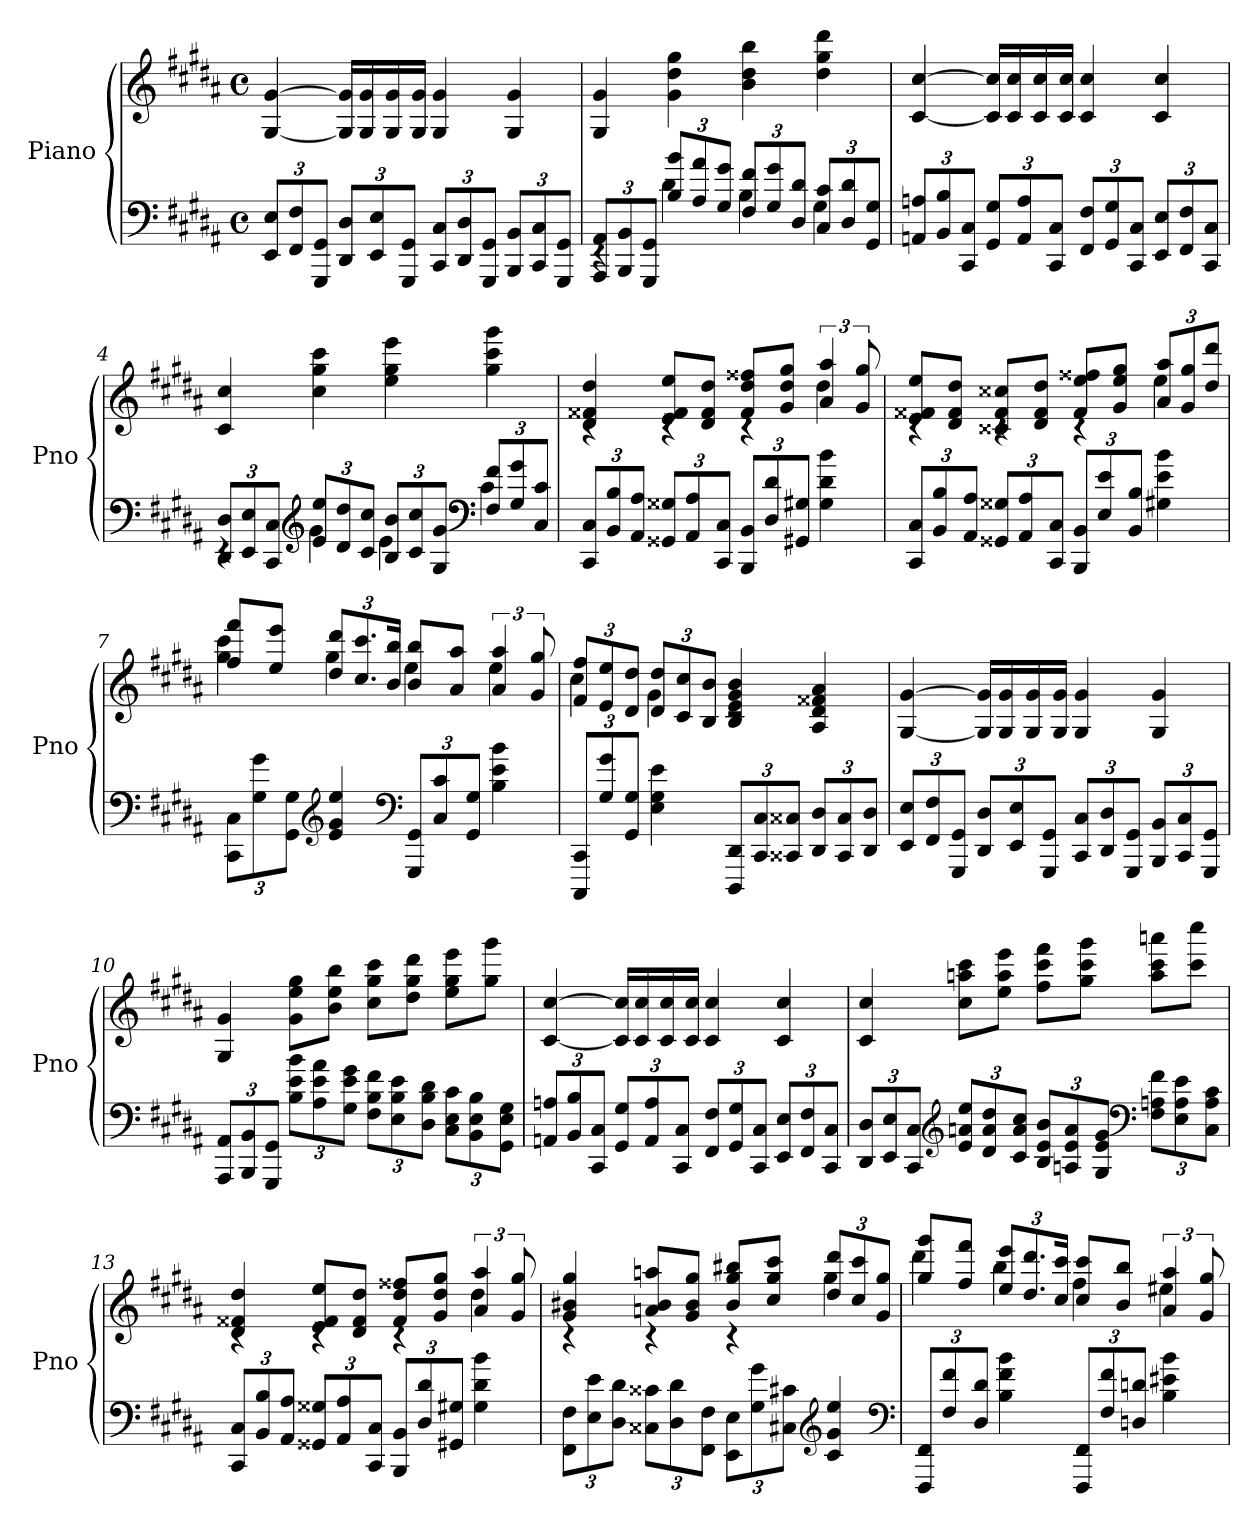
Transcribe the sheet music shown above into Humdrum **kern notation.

**kern	**kern
*part1	*part1
*staff2	*staff1
*I"Piano	*
*I'Pno	*
*clefF4	*clefG2
*k[f#c#g#d#a#]	*k[f#c#g#d#a#]
*g#:	*g#:
*M4/4	*M4/4
*met(c)	*met(c)
=1	=1
12EE 12EL	[4G# [4g#
12FF# 12F#	.
12GGG# 12GG#J	.
12DD# 12D#L	16G#] 16g#]LL
.	16G# 16g#
12EE 12E	.
.	16G# 16g#
12GGG# 12GG#J	.
.	16G# 16g#JJ
12CC# 12C#L	4G# 4g#
12DD# 12D#	.
12GGG# 12GG#J	.
12BBB 12BBL	4G# 4g#
12CC# 12C#	.
12GGG# 12GG#J	.
=2	=2
*^	*
12AAA# 12AA#L	4rEE	4G# 4g#
12BBB 12BB	.	.
12GGG# 12GG#J	.	.
12B 12bL	4d#	4g# 4dd# 4gg#
12A# 12a#	.	.
12G# 12g#J	.	.
12F# 12f#L	4B	4b 4dd# 4bb
12G# 12g#	.	.
12D# 12d#J	.	.
12C# 12c#L	4G#	4dd# 4gg# 4ddd#
12D# 12d#	.	.
12GG# 12G#J	.	.
*v	*v	*
=3	=3
12AAn 12AnL	[4c# [4cc#
12BB 12B	.
12CC# 12C#J	.
12GG# 12G#L	16c#] 16cc#]LL
.	16c# 16cc#
12AA 12A	.
.	16c# 16cc#
12CC# 12C#J	.
.	16c# 16cc#JJ
12FF# 12F#L	4c# 4cc#
12GG# 12G#	.
12CC# 12C#J	.
12EE 12EL	4c# 4cc#
12FF# 12F#	.
12CC# 12C#J	.
=4	=4
*^	*
12DD# 12D#L	4rEE	4c# 4cc#
12EE 12E	.	.
12CC# 12C#J	.	.
*clefG2	*	*
12e 12eeL	4g#	4cc# 4gg# 4ccc#
12d# 12dd#	.	.
12c# 12cc#J	.	.
12B 12bL	4e	4ee 4gg# 4eee
12c# 12cc#	.	.
12G# 12g#J	.	.
*clefF4	*	*
12F# 12f#L	4c#	4gg# 4ccc# 4ggg#
12G# 12g#	.	.
12C# 12c#J	.	.
*v	*v	*
=5	=5
*	*^
12CC# 12C#L	4d# 4f##X 4dd#	4rc
12BB 12B	.	.
12AA# 12A#J	.	.
12GG##X 12G##XL	8e 8f## 8eeL	4rc
12AA# 12A#	.	.
.	8d# 8f## 8dd#J	.
12CC# 12C#J	.	.
12BBB 12BBL	8f## 8dd# 8ff##XL	4rc
12D# 12d#	.	.
.	8g# 8dd# 8gg#J	.
12GG#X 12G#XJ	.	.
4G# 4d# 4b	6a# 6aa#	4dd#
.	12g# 12gg#	.
=6	=6	=6
12CC# 12C#L	8e 8f##X 8eeL	4rc
12BB 12B	.	.
.	8d# 8f## 8dd#J	.
12AA# 12A#J	.	.
12GG##X 12G##XL	8c##X 8f## 8cc##XL	4rc
12AA# 12A#	.	.
.	8d# 8f## 8dd#J	.
12CC# 12C#J	.	.
12BBB 12BBL	8f## 8ee 8ff##XL	4rc
12E 12e	.	.
.	8g# 8ee 8gg#J	.
12BB 12BJ	.	.
4G#X 4e 4b	12a# 12aa#L	4ee
.	12g# 12gg#	.
.	12dd# 12ddd#J	.
=7	=7	=7
12CC# 12C#L	8ff# 8fff#L	4gg# 4ccc#
12G# 12g#	.	.
.	8ee 8eeeJ	.
12GG# 12G#J	.	.
*clefG2	*	*
4e 4g# 4ee	12dd# 12ddd#L	4gg#
.	12.cc# 12.ccc#	.
.	24b 24bbJk	.
*clefF4	*	*
12GGG# 12GG#L	8b 8bbL	4ee
12C# 12c#	.	.
.	8a# 8aa#J	.
12GG# 12G#J	.	.
4B 4e 4b	6a# 6aa#	4ee
.	12g# 12gg#	.
=8	=8	=8
12CCC# 12CC#L	12f# 12ff#L	4cc#
12G# 12g#	12e 12ee	.
12GG# 12G#J	12d# 12dd#J	.
4E 4G# 4e	12d# 12dd#L	4g#
.	12c# 12cc#	.
.	12B 12bJ	.
12DDD# 12DD#L	4B 4e 4g# 4b	2rc
12CC# 12C#	.	.
12CC##X 12C##XJ	.	.
12DD# 12D#L	4A# 4d# 4f##X 4a#	.
12CC## 12C##	.	.
12DD# 12D#J	.	.
*	*v	*v
=9	=9
12EE 12EL	[4G# [4g#
12FF# 12F#	.
12GGG# 12GG#J	.
12DD# 12D#L	16G#] 16g#]LL
.	16G# 16g#
12EE 12E	.
.	16G# 16g#
12GGG# 12GG#J	.
.	16G# 16g#JJ
12CC# 12C#L	4G# 4g#
12DD# 12D#	.
12GGG# 12GG#J	.
12BBB 12BBL	4G# 4g#
12CC# 12C#	.
12GGG# 12GG#J	.
=10	=10
12AAA# 12AA#L	4G# 4g#
12BBB 12BB	.
12GGG# 12GG#J	.
12B 12e 12bL	8g# 8ee 8gg#L
12A# 12e 12a#	.
.	8b 8ee 8bbJ
12G# 12e 12g#J	.
12F# 12B 12f#L	8cc# 8gg# 8ccc#L
12E 12B 12e	.
.	8dd# 8gg# 8ddd#J
12D# 12B 12d#J	.
12C# 12E 12c#L	8ee 8gg# 8eeeL
12BB 12E 12B	.
.	8gg# 8ggg#J
12GG# 12E 12G#J	.
=11	=11
12AAn 12AnL	[4c# [4cc#
12BB 12B	.
12CC# 12C#J	.
12GG# 12G#L	16c#] 16cc#]LL
.	16c# 16cc#
12AA 12A	.
.	16c# 16cc#
12CC# 12C#J	.
.	16c# 16cc#JJ
12FF# 12F#L	4c# 4cc#
12GG# 12G#	.
12CC# 12C#J	.
12EE 12EL	4c# 4cc#
12FF# 12F#	.
12CC# 12C#J	.
=12	=12
12DD# 12D#L	4c# 4cc#
12EE 12E	.
12CC# 12C#J	.
*clefG2	*
12e 12an 12eeL	8cc# 8aan 8ccc#L
12d# 12a 12dd#	.
.	8ee 8aa 8eeeJ
12c# 12a 12cc#J	.
12B 12e 12bL	8ff# 8ccc# 8fff#L
12An 12e 12a	.
.	8gg# 8ccc# 8ggg#J
12G# 12e 12g#J	.
*clefF4	*
12F# 12An 12f#L	8aa 8ccc# 8aaanL
12E 12A 12e	.
.	8ccc# 8cccc#J
12C# 12A 12c#J	.
=13	=13
*	*^
12CC# 12C#L	4d# 4f##X 4dd#	4rc
12BB 12B	.	.
12AA# 12A#J	.	.
12GG##X 12G##XL	8e 8f## 8eeL	4rc
12AA# 12A#	.	.
.	8d# 8f## 8dd#J	.
12CC# 12C#J	.	.
12BBB 12BBL	8f## 8dd# 8ff##XL	4rc
12D# 12d#	.	.
.	8g# 8dd# 8gg#J	.
12GG#X 12G#XJ	.	.
4G# 4d# 4b	6a# 6aa#	4dd#
.	12g# 12gg#	.
=14	=14	=14
12FF# 12F#L	4g# 4b#X 4gg#	4rc
12E 12e	.	.
12D# 12d#J	.	.
12C##X 12c##XL	8an 8b# 8aanL	4rc
12D# 12d#	.	.
.	8g# 8b# 8gg#J	.
12FF# 12F#J	.	.
12EE 12EL	8b# 8gg# 8bb#XL	4rc
12G# 12g#	.	.
.	8cc# 8gg# 8ccc#J	.
12C#X 12c#XJ	.	.
*clefG2	*	*
4c# 4g# 4ee	12dd# 12ddd#L	4gg#
.	12cc# 12ccc#	.
.	12g# 12gg#J	.
*clefF4	*	*
=15	=15	=15
12FFF# 12FF#L	8gg# 8ggg#L	4ddd#
12F# 12f#	.	.
.	8ff# 8fff#J	.
12D# 12d#J	.	.
4B 4f# 4b	12ee 12eeeL	4bb
.	12.dd# 12.ddd#	.
.	24cc# 24ccc#Jk	.
12FFF# 12FF#L	8cc# 8ccc#L	4ff#
12F# 12f#	.	.
.	8b 8bbJ	.
12Dn 12dnJ	.	.
4B 4e#X 4b	6a# 6aa#	4ee#X
.	12g# 12gg#	.
*	*v	*v
=	=
*-	*-
